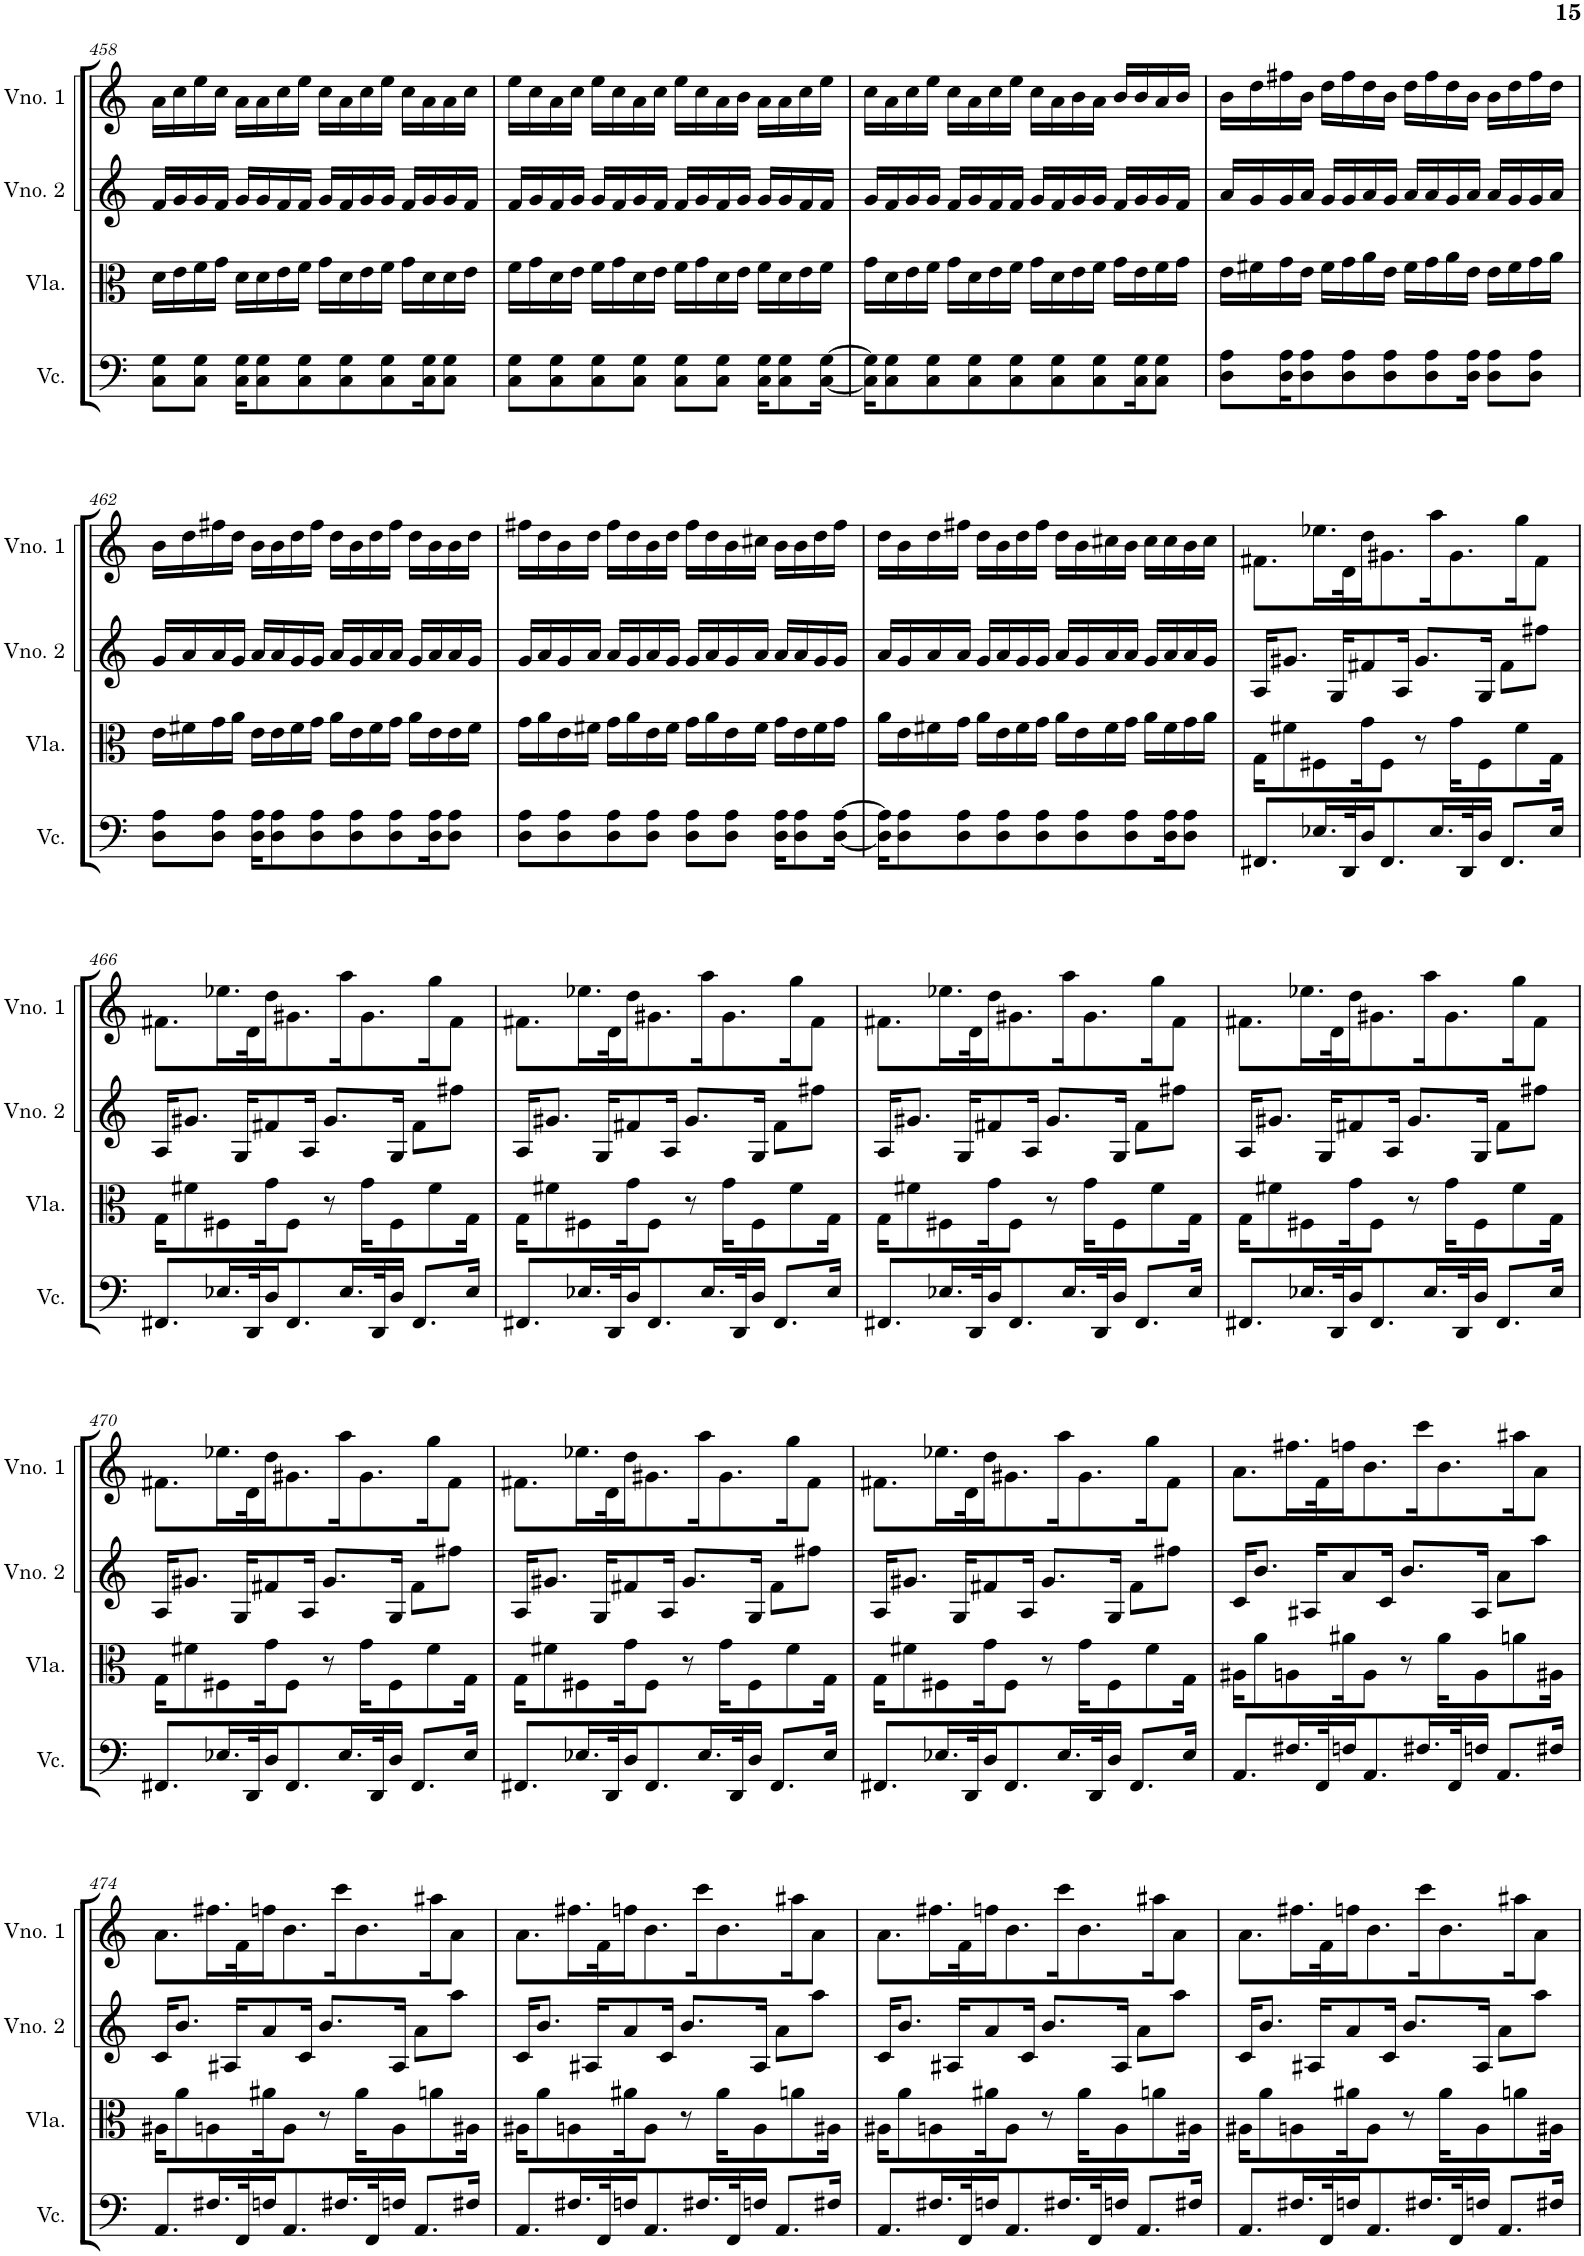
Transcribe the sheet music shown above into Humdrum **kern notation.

**kern	**kern	**kern	**kern
*part4	*part3	*part2	*part1
*staff4	*staff3	*staff2	*staff1
*I"Violoncelo	*I"Viola	*I"Violino 2	*I"Violino 1
*I'Vc.	*I'Vla.	*I'Vno. 2	*I'Vno. 1
!!LO:PB:g=z
*clefF4	*clefC3	*clefG2	*clefG2
*k[]	*k[]	*k[]	*k[]
*M4/4	*M4/4	*M4/4	*M4/4
=458	=458	=458	=458
8C\ 8G\L	16d\LL	16f/LL	16a\LL
.	16e\	16g/	16cc\
8C\ 8G\J	16f\	16g/	16ee\
.	16g\JJ	16f/JJ	16cc\JJ
16C\ 16G\KL	16d\LL	16g/LL	16a\LL
8C\ 8G\	16d\	16g/	16a\
.	16e\	16f/	16cc\
8C\ 8G\	16f\JJ	16f/JJ	16ee\JJ
.	16g\LL	16g/LL	16cc\LL
8C\ 8G\	16d\	16f/	16a\
.	16e\	16g/	16cc\
8C\ 8G\	16f\JJ	16g/JJ	16ee\JJ
.	16g\LL	16f/LL	16cc\LL
16C\ 16G\K	16d\	16g/	16a\
8C\ 8G\J	16d\	16g/	16a\
.	16e\JJ	16f/JJ	16cc\JJ
=459	=459	=459	=459
8C\ 8G\L	16f\LL	16f/LL	16ee\LL
.	16g\	16g/	16cc\
8C\ 8G\	16d\	16f/	16a\
.	16e\JJ	16g/JJ	16cc\JJ
8C\ 8G\	16f\LL	16g/LL	16ee\LL
.	16g\	16f/	16cc\
8C\ 8G\J	16d\	16g/	16a\
.	16e\JJ	16f/JJ	16cc\JJ
8C\ 8G\L	16f\LL	16f/LL	16ee\LL
.	16g\	16g/	16cc\
8C\ 8G\J	16d\	16f/	16a\
.	16e\JJ	16g/JJ	16b\JJ
16C\ 16G\KL	16f\LL	16g/LL	16a\LL
8C\ 8G\	16d\	16g/	16a\
.	16e\	16f/	16cc\
[16C\ [16G\Jk	16f\JJ	16f/JJ	16ee\JJ
=460	=460	=460	=460
16C\] 16G\]KL	16g\LL	16g/LL	16cc\LL
8C\ 8G\	16d\	16f/	16a\
.	16e\	16g/	16cc\
8C\ 8G\	16f\JJ	16g/JJ	16ee\JJ
.	16g\LL	16f/LL	16cc\LL
8C\ 8G\	16d\	16g/	16a\
.	16e\	16f/	16cc\
8C\ 8G\	16f\JJ	16f/JJ	16ee\JJ
.	16g\LL	16g/LL	16cc\LL
8C\ 8G\	16d\	16f/	16a\
.	16e\	16g/	16b\
8C\ 8G\	16f\JJ	16g/JJ	16a\JJ
.	16g\LL	16f/LL	16b/LL
16C\ 16G\K	16e\	16g/	16b/
8C\ 8G\J	16f\	16g/	16a/
.	16g\JJ	16f/JJ	16b/JJ
=461	=461	=461	=461
8D\ 8A\L	16e\LL	16a/LL	16b\LL
.	16f#X\	16g/	16dd\
16D\ 16A\K	16g\	16g/	16ff#X\
8D\ 8A\	16e\JJ	16a/JJ	16b\JJ
.	16f#\LL	16g/LL	16dd\LL
8D\ 8A\	16g\	16g/	16ff#\
.	16a\	16a/	16dd\
8D\ 8A\	16e\JJ	16g/JJ	16b\JJ
.	16f#\LL	16a/LL	16dd\LL
8D\ 8A\	16g\	16a/	16ff#\
.	16a\	16g/	16dd\
16D\ 16A\Jk	16e\JJ	16a/JJ	16b\JJ
8D\ 8A\L	16e\LL	16a/LL	16b\LL
.	16f#\	16g/	16dd\
8D\ 8A\J	16g\	16g/	16ff#\
.	16a\JJ	16a/JJ	16dd\JJ
!!LO:LB:g=z
=462	=462	=462	=462
8D\ 8A\L	16e\LL	16g/LL	16b\LL
.	16f#X\	16a/	16dd\
8D\ 8A\J	16g\	16a/	16ff#X\
.	16a\JJ	16g/JJ	16dd\JJ
16D\ 16A\KL	16e\LL	16a/LL	16b\LL
8D\ 8A\	16e\	16a/	16b\
.	16f#\	16g/	16dd\
8D\ 8A\	16g\JJ	16g/JJ	16ff#\JJ
.	16a\LL	16a/LL	16dd\LL
8D\ 8A\	16e\	16g/	16b\
.	16f#\	16a/	16dd\
8D\ 8A\	16g\JJ	16a/JJ	16ff#\JJ
.	16a\LL	16g/LL	16dd\LL
16D\ 16A\K	16e\	16a/	16b\
8D\ 8A\J	16e\	16a/	16b\
.	16f#\JJ	16g/JJ	16dd\JJ
=463	=463	=463	=463
8D\ 8A\L	16g\LL	16g/LL	16ff#X\LL
.	16a\	16a/	16dd\
8D\ 8A\	16e\	16g/	16b\
.	16f#X\JJ	16a/JJ	16dd\JJ
8D\ 8A\	16g\LL	16a/LL	16ff#\LL
.	16a\	16g/	16dd\
8D\ 8A\J	16e\	16a/	16b\
.	16f#\JJ	16g/JJ	16dd\JJ
8D\ 8A\L	16g\LL	16g/LL	16ff#\LL
.	16a\	16a/	16dd\
8D\ 8A\J	16e\	16g/	16b\
.	16f#\JJ	16a/JJ	16cc#X\JJ
16D\ 16A\KL	16g\LL	16a/LL	16b\LL
8D\ 8A\	16e\	16a/	16b\
.	16f#\	16g/	16dd\
[16D\ [16A\Jk	16g\JJ	16g/JJ	16ff#\JJ
=464	=464	=464	=464
16D\] 16A\]KL	16a\LL	16a/LL	16dd\LL
8D\ 8A\	16e\	16g/	16b\
.	16f#X\	16a/	16dd\
8D\ 8A\	16g\JJ	16a/JJ	16ff#X\JJ
.	16a\LL	16g/LL	16dd\LL
8D\ 8A\	16e\	16a/	16b\
.	16f#\	16g/	16dd\
8D\ 8A\	16g\JJ	16g/JJ	16ff#\JJ
.	16a\LL	16a/LL	16dd\LL
8D\ 8A\	16e\	16g/	16b\
.	16f#\	16a/	16cc#X\
8D\ 8A\	16g\JJ	16a/JJ	16b\JJ
.	16a\LL	16g/LL	16cc#\LL
16D\ 16A\K	16f#\	16a/	16cc#\
8D\ 8A\J	16g\	16a/	16b\
.	16a\JJ	16g/JJ	16cc#\JJ
=465	=465	=465	=465
8.FF#X/L	16G\KL	16A/KL	8.f#X\L
.	8f#X\	8.g#X/J	.
16.E-X/L	8F#X\	.	16.ee-X\L
.	.	16G/KL	.
32DD/K	.	.	32d\K
16D/J	16g\K	8f#X/	16dd\J
8.FF#/	8F#\J	.	8.g#X\
.	.	16A/Jk	.
.	8r	8.g#/L	.
16.E-/L	.	.	16aa\K
.	16g\KL	.	8.g#\
32DD/K	.	.	.
16D/JJ	8F#\	16G/Jk	.
8.FF#/L	.	8f#\L	.
.	8f#\	.	16gg\K
.	.	8ff#X\J	8f#\J
16E-/Jk	16G\Jk	.	.
!!LO:LB:g=z
=466	=466	=466	=466
8.FF#X/L	16G\KL	16A/KL	8.f#X\L
.	8f#X\	8.g#X/J	.
16.E-X/L	8F#X\	.	16.ee-X\L
.	.	16G/KL	.
32DD/K	.	.	32d\K
16D/J	16g\K	8f#X/	16dd\J
8.FF#/	8F#\J	.	8.g#X\
.	.	16A/Jk	.
.	8r	8.g#/L	.
16.E-/L	.	.	16aa\K
.	16g\KL	.	8.g#\
32DD/K	.	.	.
16D/JJ	8F#\	16G/Jk	.
8.FF#/L	.	8f#\L	.
.	8f#\	.	16gg\K
.	.	8ff#X\J	8f#\J
16E-/Jk	16G\Jk	.	.
=467	=467	=467	=467
8.FF#X/L	16G\KL	16A/KL	8.f#X\L
.	8f#X\	8.g#X/J	.
16.E-X/L	8F#X\	.	16.ee-X\L
.	.	16G/KL	.
32DD/K	.	.	32d\K
16D/J	16g\K	8f#X/	16dd\J
8.FF#/	8F#\J	.	8.g#X\
.	.	16A/Jk	.
.	8r	8.g#/L	.
16.E-/L	.	.	16aa\K
.	16g\KL	.	8.g#\
32DD/K	.	.	.
16D/JJ	8F#\	16G/Jk	.
8.FF#/L	.	8f#\L	.
.	8f#\	.	16gg\K
.	.	8ff#X\J	8f#\J
16E-/Jk	16G\Jk	.	.
=468	=468	=468	=468
8.FF#X/L	16G\KL	16A/KL	8.f#X\L
.	8f#X\	8.g#X/J	.
16.E-X/L	8F#X\	.	16.ee-X\L
.	.	16G/KL	.
32DD/K	.	.	32d\K
16D/J	16g\K	8f#X/	16dd\J
8.FF#/	8F#\J	.	8.g#X\
.	.	16A/Jk	.
.	8r	8.g#/L	.
16.E-/L	.	.	16aa\K
.	16g\KL	.	8.g#\
32DD/K	.	.	.
16D/JJ	8F#\	16G/Jk	.
8.FF#/L	.	8f#\L	.
.	8f#\	.	16gg\K
.	.	8ff#X\J	8f#\J
16E-/Jk	16G\Jk	.	.
=469	=469	=469	=469
8.FF#X/L	16G\KL	16A/KL	8.f#X\L
.	8f#X\	8.g#X/J	.
16.E-X/L	8F#X\	.	16.ee-X\L
.	.	16G/KL	.
32DD/K	.	.	32d\K
16D/J	16g\K	8f#X/	16dd\J
8.FF#/	8F#\J	.	8.g#X\
.	.	16A/Jk	.
.	8r	8.g#/L	.
16.E-/L	.	.	16aa\K
.	16g\KL	.	8.g#\
32DD/K	.	.	.
16D/JJ	8F#\	16G/Jk	.
8.FF#/L	.	8f#\L	.
.	8f#\	.	16gg\K
.	.	8ff#X\J	8f#\J
16E-/Jk	16G\Jk	.	.
!!LO:LB:g=z
=470	=470	=470	=470
8.FF#X/L	16G\KL	16A/KL	8.f#X\L
.	8f#X\	8.g#X/J	.
16.E-X/L	8F#X\	.	16.ee-X\L
.	.	16G/KL	.
32DD/K	.	.	32d\K
16D/J	16g\K	8f#X/	16dd\J
8.FF#/	8F#\J	.	8.g#X\
.	.	16A/Jk	.
.	8r	8.g#/L	.
16.E-/L	.	.	16aa\K
.	16g\KL	.	8.g#\
32DD/K	.	.	.
16D/JJ	8F#\	16G/Jk	.
8.FF#/L	.	8f#\L	.
.	8f#\	.	16gg\K
.	.	8ff#X\J	8f#\J
16E-/Jk	16G\Jk	.	.
=471	=471	=471	=471
8.FF#X/L	16G\KL	16A/KL	8.f#X\L
.	8f#X\	8.g#X/J	.
16.E-X/L	8F#X\	.	16.ee-X\L
.	.	16G/KL	.
32DD/K	.	.	32d\K
16D/J	16g\K	8f#X/	16dd\J
8.FF#/	8F#\J	.	8.g#X\
.	.	16A/Jk	.
.	8r	8.g#/L	.
16.E-/L	.	.	16aa\K
.	16g\KL	.	8.g#\
32DD/K	.	.	.
16D/JJ	8F#\	16G/Jk	.
8.FF#/L	.	8f#\L	.
.	8f#\	.	16gg\K
.	.	8ff#X\J	8f#\J
16E-/Jk	16G\Jk	.	.
=472	=472	=472	=472
8.FF#X/L	16G\KL	16A/KL	8.f#X\L
.	8f#X\	8.g#X/J	.
16.E-X/L	8F#X\	.	16.ee-X\L
.	.	16G/KL	.
32DD/K	.	.	32d\K
16D/J	16g\K	8f#X/	16dd\J
8.FF#/	8F#\J	.	8.g#X\
.	.	16A/Jk	.
.	8r	8.g#/L	.
16.E-/L	.	.	16aa\K
.	16g\KL	.	8.g#\
32DD/K	.	.	.
16D/JJ	8F#\	16G/Jk	.
8.FF#/L	.	8f#\L	.
.	8f#\	.	16gg\K
.	.	8ff#X\J	8f#\J
16E-/Jk	16G\Jk	.	.
=473	=473	=473	=473
8.AA/L	16A#X\KL	16c/KL	8.a\L
.	8a\	8.b/J	.
16.F#X/L	8An\	.	16.ff#X\L
.	.	16A#X/KL	.
32FF/K	.	.	32f\K
16Fn/J	16a#X\K	8a/	16ffn\J
8.AA/	8A\J	.	8.b\
.	.	16c/Jk	.
.	8r	8.b/L	.
16.F#X/L	.	.	16ccc\K
.	16a#\KL	.	8.b\
32FF/K	.	.	.
16Fn/JJ	8A\	16A#/Jk	.
8.AA/L	.	8a\L	.
.	8an\	.	16aa#X\K
.	.	8aa\J	8a\J
16F#X/Jk	16A#X\Jk	.	.
!!LO:LB:g=z
=474	=474	=474	=474
8.AA/L	16A#X\KL	16c/KL	8.a\L
.	8a\	8.b/J	.
16.F#X/L	8An\	.	16.ff#X\L
.	.	16A#X/KL	.
32FF/K	.	.	32f\K
16Fn/J	16a#X\K	8a/	16ffn\J
8.AA/	8A\J	.	8.b\
.	.	16c/Jk	.
.	8r	8.b/L	.
16.F#X/L	.	.	16ccc\K
.	16a#\KL	.	8.b\
32FF/K	.	.	.
16Fn/JJ	8A\	16A#/Jk	.
8.AA/L	.	8a\L	.
.	8an\	.	16aa#X\K
.	.	8aa\J	8a\J
16F#X/Jk	16A#X\Jk	.	.
=475	=475	=475	=475
8.AA/L	16A#X\KL	16c/KL	8.a\L
.	8a\	8.b/J	.
16.F#X/L	8An\	.	16.ff#X\L
.	.	16A#X/KL	.
32FF/K	.	.	32f\K
16Fn/J	16a#X\K	8a/	16ffn\J
8.AA/	8A\J	.	8.b\
.	.	16c/Jk	.
.	8r	8.b/L	.
16.F#X/L	.	.	16ccc\K
.	16a#\KL	.	8.b\
32FF/K	.	.	.
16Fn/JJ	8A\	16A#/Jk	.
8.AA/L	.	8a\L	.
.	8an\	.	16aa#X\K
.	.	8aa\J	8a\J
16F#X/Jk	16A#X\Jk	.	.
=476	=476	=476	=476
8.AA/L	16A#X\KL	16c/KL	8.a\L
.	8a\	8.b/J	.
16.F#X/L	8An\	.	16.ff#X\L
.	.	16A#X/KL	.
32FF/K	.	.	32f\K
16Fn/J	16a#X\K	8a/	16ffn\J
8.AA/	8A\J	.	8.b\
.	.	16c/Jk	.
.	8r	8.b/L	.
16.F#X/L	.	.	16ccc\K
.	16a#\KL	.	8.b\
32FF/K	.	.	.
16Fn/JJ	8A\	16A#/Jk	.
8.AA/L	.	8a\L	.
.	8an\	.	16aa#X\K
.	.	8aa\J	8a\J
16F#X/Jk	16A#X\Jk	.	.
=477	=477	=477	=477
8.AA/L	16A#X\KL	16c/KL	8.a\L
.	8a\	8.b/J	.
16.F#X/L	8An\	.	16.ff#X\L
.	.	16A#X/KL	.
32FF/K	.	.	32f\K
16Fn/J	16a#X\K	8a/	16ffn\J
8.AA/	8A\J	.	8.b\
.	.	16c/Jk	.
.	8r	8.b/L	.
16.F#X/L	.	.	16ccc\K
.	16a#\KL	.	8.b\
32FF/K	.	.	.
16Fn/JJ	8A\	16A#/Jk	.
8.AA/L	.	8a\L	.
.	8an\	.	16aa#X\K
.	.	8aa\J	8a\J
16F#X/Jk	16A#X\Jk	.	.
=	=	=	=
*-	*-	*-	*-
